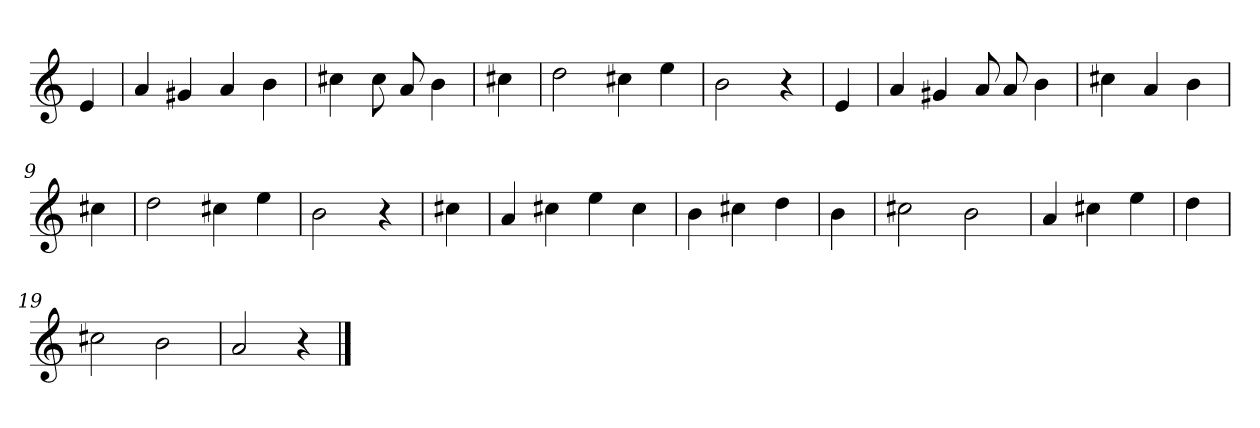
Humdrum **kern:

**kern
*part1
*staff1
*clefG2
*k[]
=
4e
=1
4a
4g#X
4a
4b
=2
4cc#X
8cc#
8a
4b
=3
4cc#X
=4
2dd
4cc#X
4ee
=5
2b
4r
=6
4e
=7
4a
4g#X
8a
8a
4b
=8
4cc#X
4a
4b
=9
4cc#X
=10
2dd
4cc#X
4ee
=11
2b
4r
=12
4cc#X
=13
4a
4cc#X
4ee
4cc#
=14
4b
4cc#X
4dd
=15
4b
=16
2cc#X
2b
=17
4a
4cc#X
4ee
=18
4dd
=19
2cc#X
2b
=20
2a
4r
==
*-
